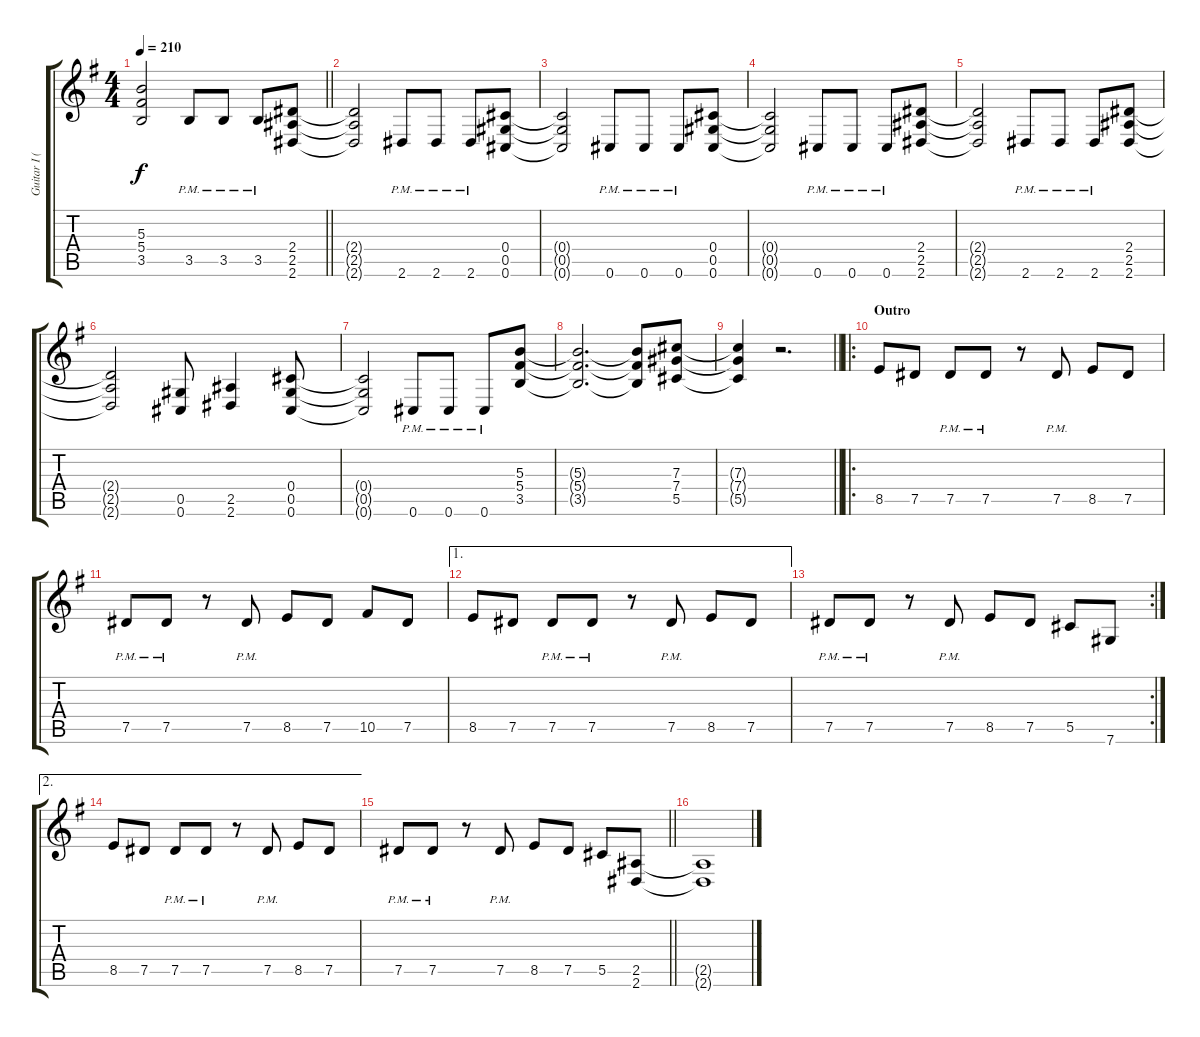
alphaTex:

\track ("Guitar I (А. Голованов)" "Guitar I (") {instrument distortionguitar}
\staff {score tabs}
\tuning (Eb4 Bb3 Gb3 Db3 Ab2 Db2) {hide}
\ts (4 4)
\tempo 210
\clef g2
\barLineRight lightlight
\ks g
(5.3{t} 5.4{t} 3.5{t}).2{dy f} 3.5{pm}.8 3.5{pm}.8 3.5{pm}.8 (2.4 2.5 2.6).8 |
(2.4{t} 2.5{t} 2.6{t}).2 2.6{pm}.8 2.6{pm}.8 2.6{pm}.8 (0.4 0.5 0.6).8 |
(0.4{t} 0.5{t} 0.6{t}).2 0.6{pm}.8 0.6{pm}.8 0.6{pm}.8 (0.4 0.5 0.6).8 |
(0.4{t} 0.5{t} 0.6{t}).2 0.6{pm}.8 0.6{pm}.8 0.6{pm}.8 (2.4 2.5 2.6).8 |
(2.4{t} 2.5{t} 2.6{t}).2 2.6{pm}.8 2.6{pm}.8 2.6{pm}.8 (2.4 2.5 2.6).8 |
(2.4{t} 2.5{t} 2.6{t}).2 (0.5 0.6).8 (2.5 2.6).4 (0.4 0.5 0.6).8 |
(0.4{t} 0.5{t} 0.6{t}).2 0.6{pm}.8 0.6{pm}.8 0.6{pm}.8 (5.3 5.4 3.5).8 |
(5.3{t} 5.4{t} 3.5{t}).2{d} (5.3{t} 5.4{t} 3.5{t}).8 (7.3 7.4 5.5).8 |
\barLineRight lightlight
(7.3{t} 7.4{t} 5.5{t}).4 r.2{d} |
\ro
\section ("" "Outro")
8.5.8 7.5.8 7.5{pm}.8 7.5{pm}.8 r.8 7.5{pm}.8 8.5.8 7.5.8 |
7.5{pm}.8 7.5{pm}.8 r.8 7.5{pm}.8 8.5.8 7.5.8 10.5.8 7.5.8 |
\ae 1
8.5.8 7.5.8 7.5{pm}.8 7.5{pm}.8 r.8 7.5{pm}.8 8.5.8 7.5.8 |
\rc 2
7.5{pm}.8 7.5{pm}.8 r.8 7.5{pm}.8 8.5.8 7.5.8 5.5.8 7.6.8 |
\ae 2
8.5.8 7.5.8 7.5{pm}.8 7.5{pm}.8 r.8 7.5{pm}.8 8.5.8 7.5.8 |
\barLineRight lightlight
7.5{pm}.8 7.5{pm}.8 r.8 7.5{pm}.8 8.5.8 7.5.8 5.5.8 (2.5 2.6).8 |
(2.5{t} 2.6{t}).1
